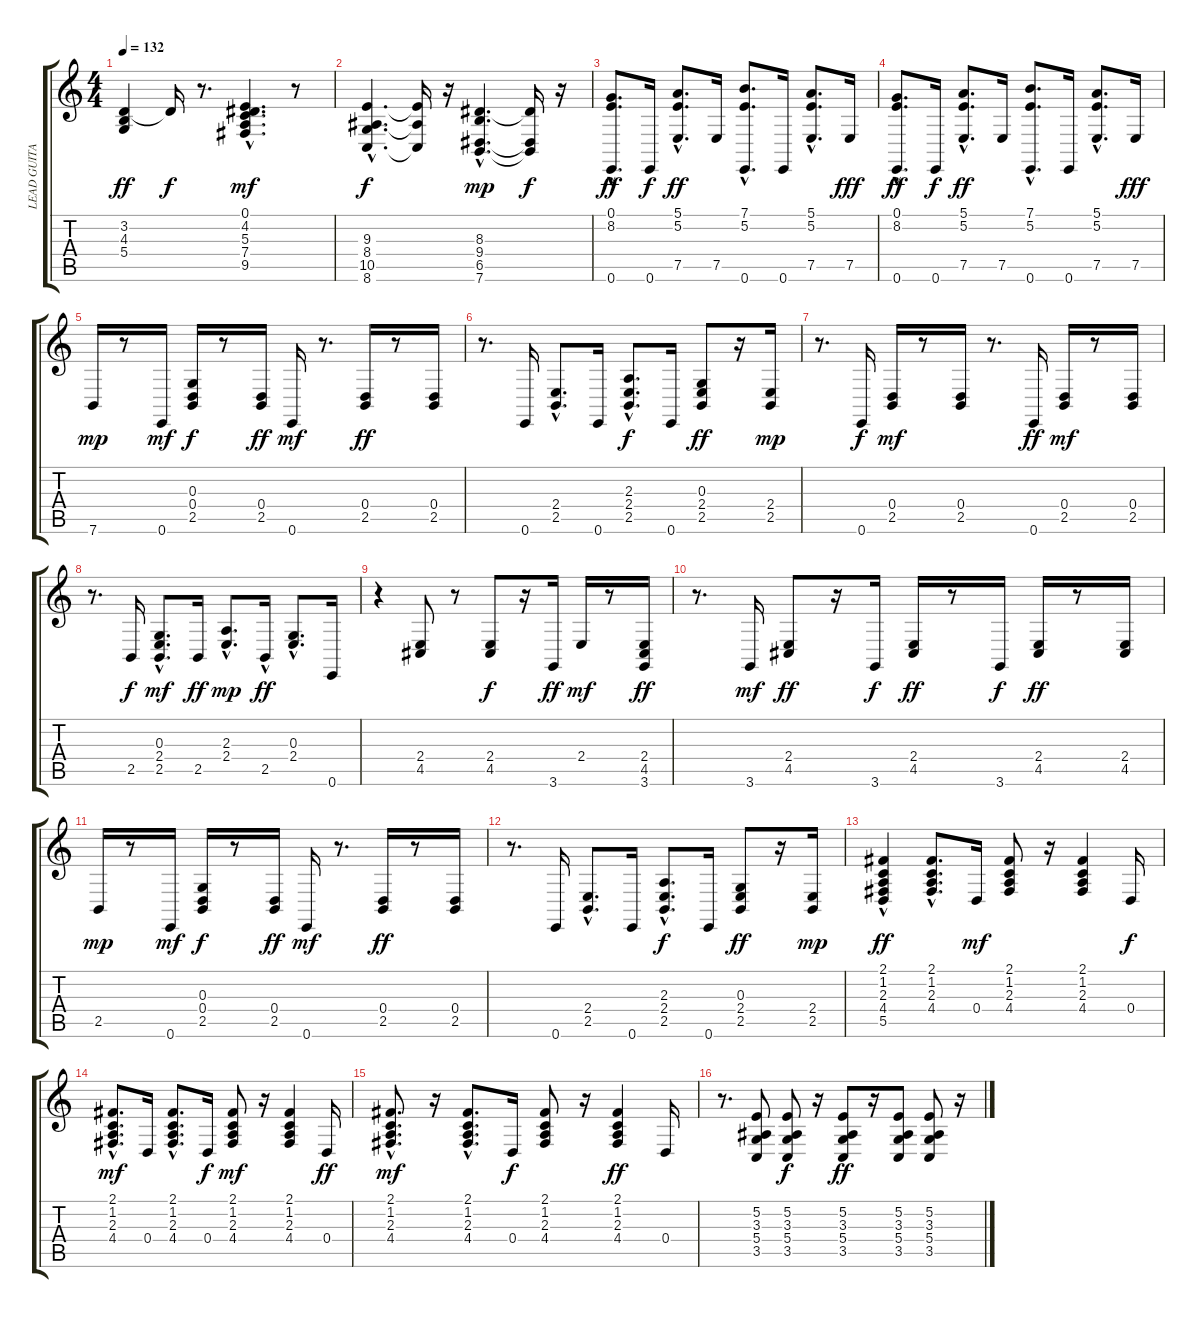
\track ("LEAD GUITAR" "LEAD GUITA") {instrument clavinet}
\staff {score tabs}
\tuning (E4 B3 G3 D3 A2 E2) {hide}
\ts (4 4)
\tempo 132
\clef g2
\ks c
(3.2 4.3 5.4).4{dy ff} 3.2{t}.16{dy f} r.8{d} (0.1{hac} 4.2 5.3{hac} 7.4{hac} 9.5{hac}).4{d dy mf} r.8 |
(9.3{hac} 8.4{hac} 10.5{hac} 8.6{hac}).4{d dy f} (9.3{t} 8.4{t} 8.6{t}).16 r.16 (8.3{hac} 9.4{hac} 6.5{hac} 7.6{hac}).4{d dy mp} (8.3{t} 6.5{t} 7.6{t}).16{dy f} r.16 |
(0.1{hac} 8.2 0.6).8{d dy ff} 0.6.16{dy f} (5.1{hac} 5.2{hac} 7.5).8{d dy ff} 7.5.16 (7.1{hac} 5.2{hac} 0.6).8{d} 0.6.16 (5.1{hac} 5.2{hac} 7.5).8{d} 7.5.16{dy fff} |
(0.1{hac} 8.2{hac} 0.6).8{d dy ff} 0.6.16{dy f} (5.1{hac} 5.2{hac} 7.5).8{d dy ff} 7.5.16 (7.1{hac} 5.2{hac} 0.6).8{d} 0.6.16 (5.1{hac} 5.2{hac} 7.5).8{d} 7.5.16{dy fff} |
7.6.16{dy mp} r.8 0.6.16{dy mf} (0.3 0.4 2.5).16{dy f} r.8 (0.4 2.5).16{dy ff} 0.6.16{dy mf} r.8{d} (0.4 2.5).16{dy ff} r.8 (0.4 2.5).16 |
r.8{d} 0.6.16 (2.4{hac} 2.5{hac}).8{d} 0.6.16 (2.3{hac} 2.4{hac} 2.5{hac}).8{d dy f} 0.6.16 (0.3 2.4 2.5).8{dy ff} r.16 (2.4 2.5).16{dy mp} |
r.8{d} 0.6.16{dy f} (0.4 2.5).16{dy mf} r.8 (0.4 2.5).16 r.8{d} 0.6.16{dy ff} (0.4 2.5).16{dy mf} r.8 (0.4 2.5).16 |
r.8{d} 2.5.16{dy f} (0.3 2.4{hac} 2.5).8{d dy mf} 2.5.16{dy ff} (2.3{hac} 2.4{hac}).8{d dy mp} 2.5{hac}.16{dy ff} (0.3{hac} 2.4{hac}).8{d} 0.6.16 |
r.4 (2.4 4.5).8 r.8 (2.4 4.5).8{dy f} r.16 3.6.16{dy ff} 2.4.16{dy mf} r.8 (2.4 4.5 3.6).16{dy ff} |
r.8{d} 3.6.16{dy mf} (2.4 4.5).8{dy ff} r.16 3.6.16{dy f} (2.4 4.5).16{dy ff} r.8 3.6.16{dy f} (2.4 4.5).16{dy ff} r.8 (2.4 4.5).16 |
2.5.16{dy mp} r.8 0.6.16{dy mf} (0.3 0.4 2.5).16{dy f} r.8 (0.4 2.5).16{dy ff} 0.6.16{dy mf} r.8{d} (0.4 2.5).16{dy ff} r.8 (0.4 2.5).16 |
r.8{d} 0.6.16 (2.4{hac} 2.5{hac}).8{d} 0.6.16 (2.3{hac} 2.4{hac} 2.5{hac}).8{d dy f} 0.6.16 (0.3 2.4 2.5).8{dy ff} r.16 (2.4 2.5).16{dy mp} |
(2.1 1.2{hac} 2.3{hac} 4.4 5.5).4{dy ff} (2.1{hac} 1.2{hac} 2.3{hac} 4.4{hac}).8{d} 0.4.16{dy mf} (2.1 1.2 2.3 4.4).8 r.16 (2.1 1.2 2.3 4.4).4 0.4.16{dy f} |
(2.1{hac} 1.2{hac} 2.3{hac} 4.4{hac}).8{d dy mf} 0.4.16 (2.1{hac} 1.2{hac} 2.3{hac} 4.4{hac}).8{d} 0.4.16{dy f} (2.1 1.2 2.3 4.4).8{dy mf} r.16 (2.1 1.2 2.3 4.4).4 0.4.16{dy ff} |
(2.1{hac} 1.2{hac} 2.3{hac} 4.4{hac}).8{d dy mf} r.16 (2.1{hac} 1.2{hac} 2.3{hac} 4.4{hac}).8{d} 0.4.16{dy f} (2.1 1.2 2.3 4.4).8 r.16 (2.1 1.2 2.3 4.4).4{dy ff} 0.4.16 |
r.8{d} (5.2 3.3 5.4 3.5).8 (5.2 3.3 5.4 3.5).8{dy f} r.16 (5.2 3.3 5.4 3.5).8{dy ff} r.16 (5.2 3.3 5.4 3.5).8 (5.2 3.3 5.4 3.5).8 r.16
